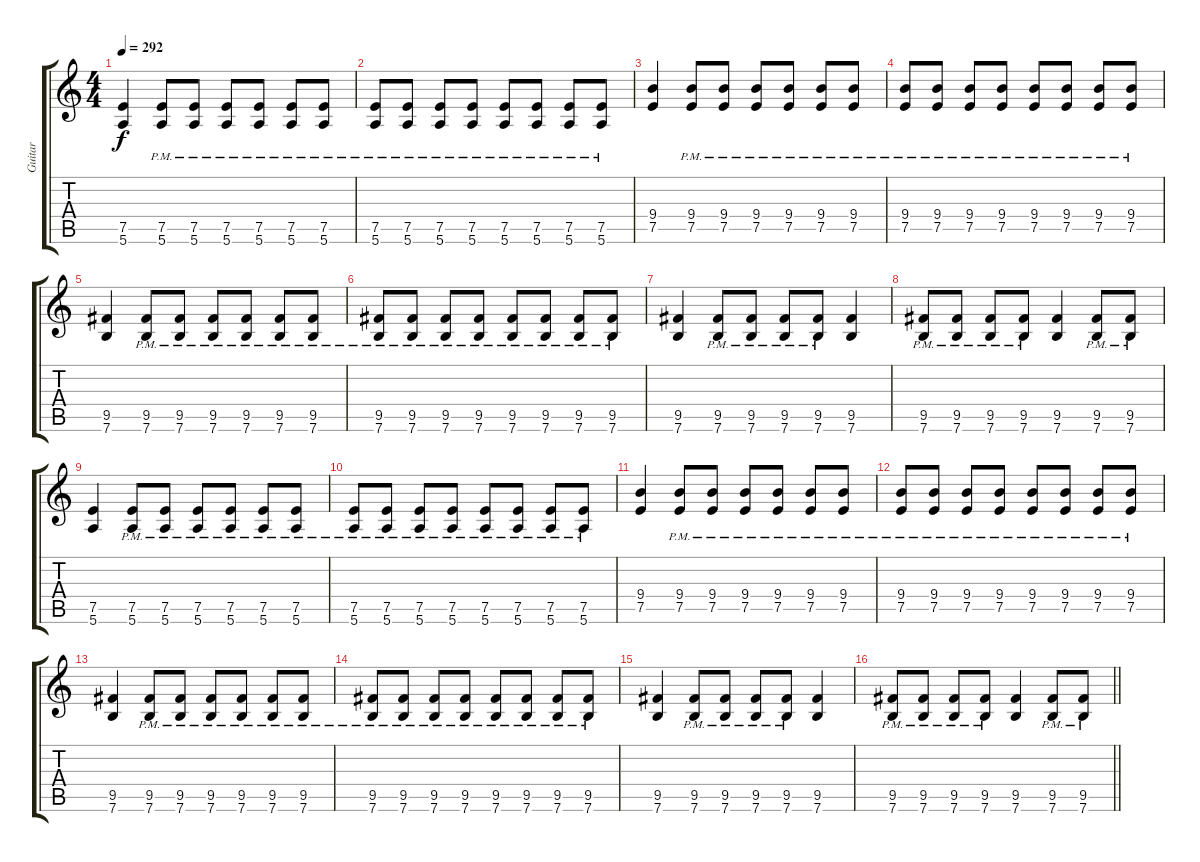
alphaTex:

\track ("Guitar" "Guitar") {instrument overdrivenguitar}
\staff {score tabs}
\tuning (E4 B3 G3 D3 A2 E2) {hide}
\ts (4 4)
\tempo 292
\clef g2
\ks c
(7.5 5.6).4{dy f} (7.5{pm} 5.6{pm}).8 (7.5{pm} 5.6{pm}).8 (7.5{pm} 5.6{pm}).8 (7.5{pm} 5.6{pm}).8 (7.5{pm} 5.6{pm}).8 (7.5{pm} 5.6{pm}).8 |
(7.5{pm} 5.6{pm}).8 (7.5{pm} 5.6{pm}).8 (7.5{pm} 5.6{pm}).8 (7.5{pm} 5.6{pm}).8 (7.5{pm} 5.6{pm}).8 (7.5{pm} 5.6{pm}).8 (7.5{pm} 5.6{pm}).8 (7.5{pm} 5.6{pm}).8 |
(9.4 7.5).4 (9.4{pm} 7.5{pm}).8 (9.4{pm} 7.5{pm}).8 (9.4{pm} 7.5{pm}).8 (9.4{pm} 7.5{pm}).8 (9.4{pm} 7.5{pm}).8 (9.4{pm} 7.5{pm}).8 |
(9.4{pm} 7.5{pm}).8 (9.4{pm} 7.5{pm}).8 (9.4{pm} 7.5{pm}).8 (9.4{pm} 7.5{pm}).8 (9.4{pm} 7.5{pm}).8 (9.4{pm} 7.5{pm}).8 (9.4{pm} 7.5{pm}).8 (9.4{pm} 7.5{pm}).8 |
(9.5 7.6).4 (9.5{pm} 7.6{pm}).8 (9.5{pm} 7.6{pm}).8 (9.5{pm} 7.6{pm}).8 (9.5{pm} 7.6{pm}).8 (9.5{pm} 7.6{pm}).8 (9.5{pm} 7.6{pm}).8 |
(9.5{pm} 7.6{pm}).8 (9.5{pm} 7.6{pm}).8 (9.5{pm} 7.6{pm}).8 (9.5{pm} 7.6{pm}).8 (9.5{pm} 7.6{pm}).8 (9.5{pm} 7.6{pm}).8 (9.5{pm} 7.6{pm}).8 (9.5{pm} 7.6{pm}).8 |
(9.5 7.6).4 (9.5{pm} 7.6{pm}).8 (9.5{pm} 7.6{pm}).8 (9.5{pm} 7.6{pm}).8 (9.5{pm} 7.6{pm}).8 (9.5 7.6).4 |
(9.5{pm} 7.6{pm}).8 (9.5{pm} 7.6{pm}).8 (9.5{pm} 7.6{pm}).8 (9.5{pm} 7.6{pm}).8 (9.5 7.6).4 (9.5{pm} 7.6{pm}).8 (9.5{pm} 7.6{pm}).8 |
(7.5 5.6).4 (7.5{pm} 5.6{pm}).8 (7.5{pm} 5.6{pm}).8 (7.5{pm} 5.6{pm}).8 (7.5{pm} 5.6{pm}).8 (7.5{pm} 5.6{pm}).8 (7.5{pm} 5.6{pm}).8 |
(7.5{pm} 5.6{pm}).8 (7.5{pm} 5.6{pm}).8 (7.5{pm} 5.6{pm}).8 (7.5{pm} 5.6{pm}).8 (7.5{pm} 5.6{pm}).8 (7.5{pm} 5.6{pm}).8 (7.5{pm} 5.6{pm}).8 (7.5{pm} 5.6{pm}).8 |
(9.4 7.5).4 (9.4{pm} 7.5{pm}).8 (9.4{pm} 7.5{pm}).8 (9.4{pm} 7.5{pm}).8 (9.4{pm} 7.5{pm}).8 (9.4{pm} 7.5{pm}).8 (9.4{pm} 7.5{pm}).8 |
(9.4{pm} 7.5{pm}).8 (9.4{pm} 7.5{pm}).8 (9.4{pm} 7.5{pm}).8 (9.4{pm} 7.5{pm}).8 (9.4{pm} 7.5{pm}).8 (9.4{pm} 7.5{pm}).8 (9.4{pm} 7.5{pm}).8 (9.4{pm} 7.5{pm}).8 |
(9.5 7.6).4 (9.5{pm} 7.6{pm}).8 (9.5{pm} 7.6{pm}).8 (9.5{pm} 7.6{pm}).8 (9.5{pm} 7.6{pm}).8 (9.5{pm} 7.6{pm}).8 (9.5{pm} 7.6{pm}).8 |
(9.5{pm} 7.6{pm}).8 (9.5{pm} 7.6{pm}).8 (9.5{pm} 7.6{pm}).8 (9.5{pm} 7.6{pm}).8 (9.5{pm} 7.6{pm}).8 (9.5{pm} 7.6{pm}).8 (9.5{pm} 7.6{pm}).8 (9.5{pm} 7.6{pm}).8 |
(9.5 7.6).4 (9.5{pm} 7.6{pm}).8 (9.5{pm} 7.6{pm}).8 (9.5{pm} 7.6{pm}).8 (9.5{pm} 7.6{pm}).8 (9.5 7.6).4 |
\barLineRight lightlight
(9.5{pm} 7.6{pm}).8 (9.5{pm} 7.6{pm}).8 (9.5{pm} 7.6{pm}).8 (9.5{pm} 7.6{pm}).8 (9.5 7.6).4 (9.5{pm} 7.6{pm}).8 (9.5{pm} 7.6{pm}).8
